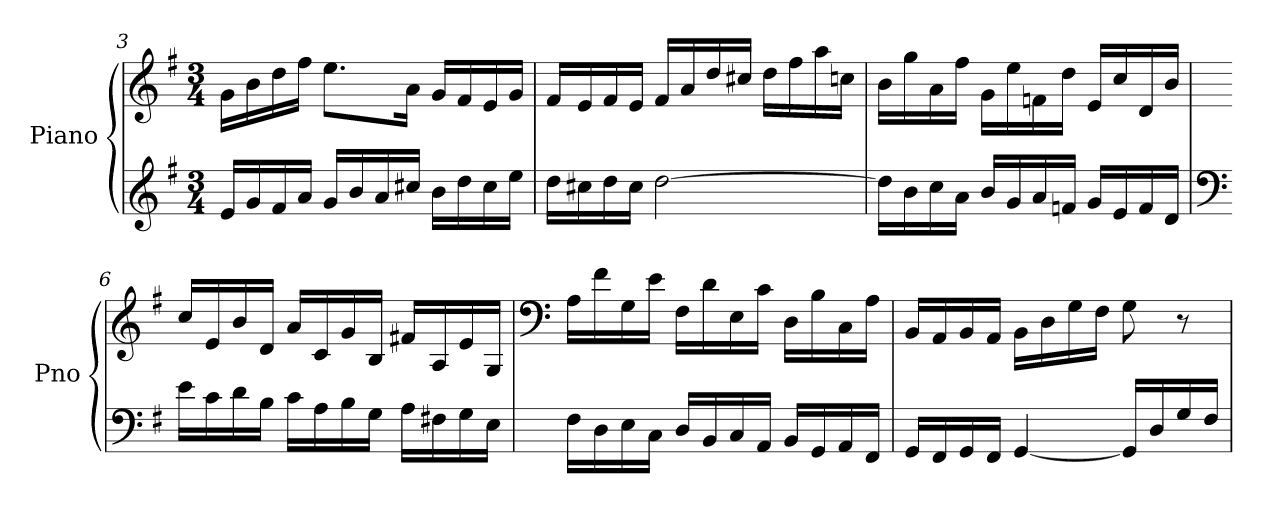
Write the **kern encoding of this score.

**kern	**kern
*part1	*part1
*staff2	*staff1
*I"Piano	*
*I'Pno	*
*clefG2	*clefG2
*k[f#]	*k[f#]
*M3/4	*M3/4
=3	=3
16e/LL	16g\LL
16g/	16b\
16f#/	16dd\
16a/JJ	16ff#\JJ
16g/LL	8.ee\L
16b/	.
16a/	.
16cc#X/JJ	16a\Jk
16b\LL	16g/LL
16dd\	16f#/
16cc#\	16e/
16ee\JJ	16g/JJ
!!LO:LB:g=z
=4	=4
16dd\LL	16f#/LL
16cc#X\	16e/
16dd\	16f#/
16cc#\JJ	16e/JJ
[2dd\	16f#/LL
.	16a/
.	16dd/
.	16cc#X/JJ
.	16dd\LL
.	16ff#\
.	16aa\
.	16ccn\JJ
=5	=5
16dd\LL]	16b\LL
16b\	16gg\
16cc\	16a\
16a\JJ	16ff#\JJ
16b/LL	16g\LL
16g/	16ee\
16a/	16fn\
16fn/JJ	16dd\JJ
16g/LL	16e/LL
16e/	16cc/
16f/	16d/
16d/JJ	16b/JJ
=6	=6
*clefF4	*
16e\LL	16cc/LL
16c\	16e/
16d\	16b/
16B\JJ	16d/JJ
16c\LL	16a/LL
16A\	16c/
16B\	16g/
16G\JJ	16B/JJ
16A\LL	16f#X/LL
16F#X\	16A/
16G\	16e/
16E\JJ	16G/JJ
!!LO:LB:g=z
=7	=7
*	*clefF4
16F#\LL	16A\LL
16D\	16f#\
16E\	16G\
16C\JJ	16e\JJ
16D/LL	16F#\LL
16BB/	16d\
16C/	16E\
16AA/JJ	16c\JJ
16BB/LL	16D\LL
16GG/	16B\
16AA/	16C\
16FF#/JJ	16A\JJ
=8	=8
16GG/LL	16BB/LL
16FF#/	16AA/
16GG/	16BB/
16FF#/JJ	16AA/JJ
[4GG/	16BB\LL
.	16D\
.	16G\
.	16F#\JJ
16GG/LL]	8G\
16D/	.
16G/	8r
16F#/JJ	.
=	=
*-	*-
